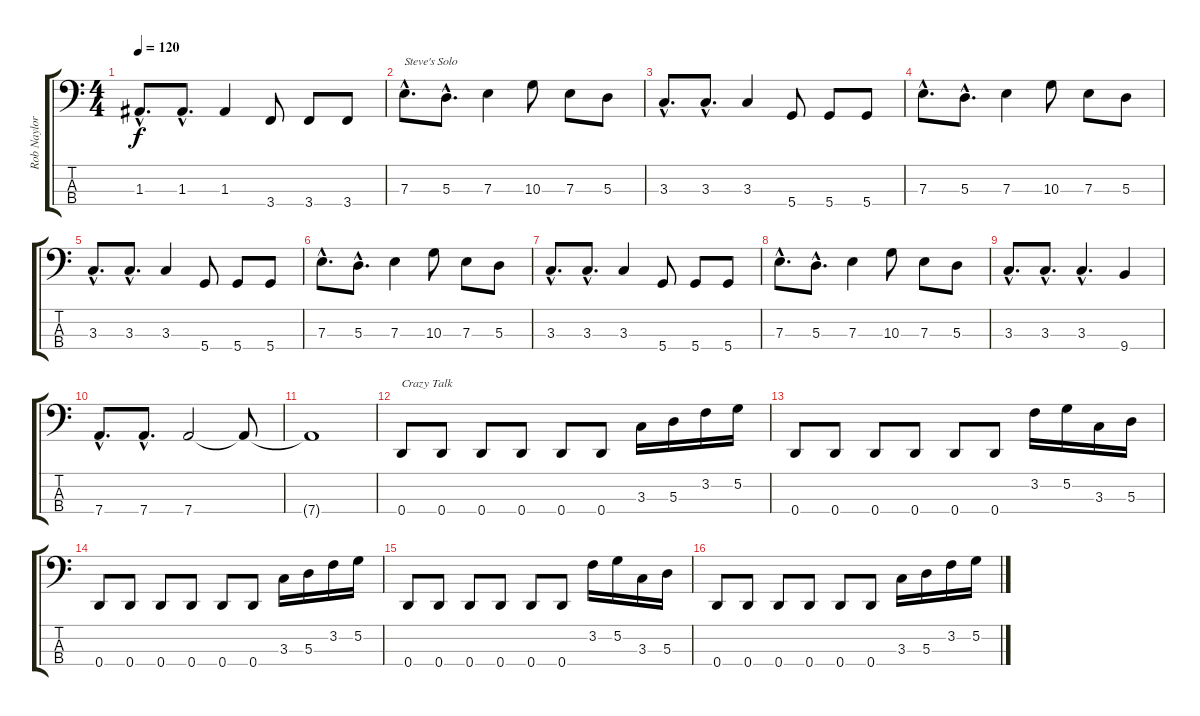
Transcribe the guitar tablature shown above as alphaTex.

\track ("Rob Naylor" "Rob Naylor") {instrument electricbasspick}
\staff {score tabs}
\tuning (G2 D2 A1 D1) {hide}
\ts (4 4)
\tempo 120
\clef f4
\ks c
1.3{hac}.8{d dy f} 1.3{hac}.8{d} 1.3.4 3.4.8 3.4.8 3.4.8 |
7.3{hac}.8{d txt "Steve's Solo"} 5.3{hac}.8{d} 7.3.4 10.3.8 7.3.8 5.3.8 |
3.3{hac}.8{d} 3.3{hac}.8{d} 3.3.4 5.4.8 5.4.8 5.4.8 |
7.3{hac}.8{d} 5.3{hac}.8{d} 7.3.4 10.3.8 7.3.8 5.3.8 |
3.3{hac}.8{d} 3.3{hac}.8{d} 3.3.4 5.4.8 5.4.8 5.4.8 |
7.3{hac}.8{d} 5.3{hac}.8{d} 7.3.4 10.3.8 7.3.8 5.3.8 |
3.3{hac}.8{d} 3.3{hac}.8{d} 3.3.4 5.4.8 5.4.8 5.4.8 |
7.3{hac}.8{d} 5.3{hac}.8{d} 7.3.4 10.3.8 7.3.8 5.3.8 |
3.3{hac}.8{d} 3.3{hac}.8{d} 3.3{hac}.4{d} 9.4.4 |
7.4{hac}.8{d} 7.4{hac}.8{d} 7.4.2 7.4{t}.8 |
7.4{t}.1 |
0.4.8{txt "Crazy Talk"} 0.4.8 0.4.8 0.4.8 0.4.8 0.4.8 3.3.16 5.3.16 3.2.16 5.2.16 |
0.4.8 0.4.8 0.4.8 0.4.8 0.4.8 0.4.8 3.2.16 5.2.16 3.3.16 5.3.16 |
0.4.8 0.4.8 0.4.8 0.4.8 0.4.8 0.4.8 3.3.16 5.3.16 3.2.16 5.2.16 |
0.4.8 0.4.8 0.4.8 0.4.8 0.4.8 0.4.8 3.2.16 5.2.16 3.3.16 5.3.16 |
0.4.8 0.4.8 0.4.8 0.4.8 0.4.8 0.4.8 3.3.16 5.3.16 3.2.16 5.2.16
